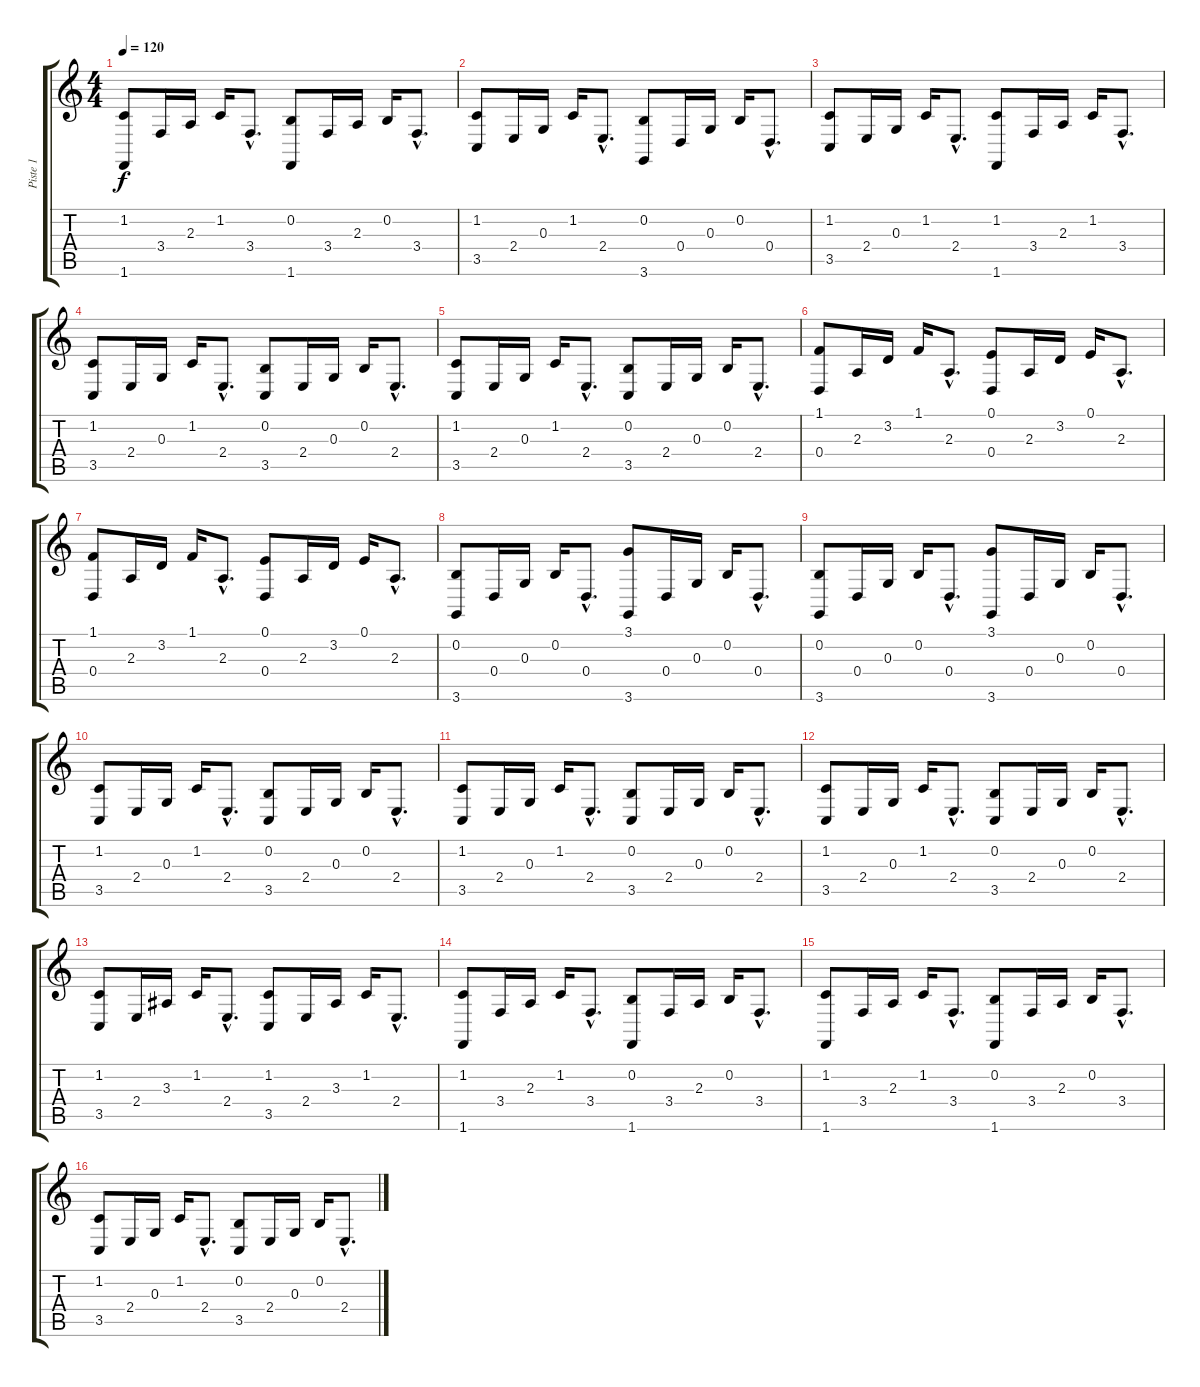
\track ("Piste 1" "Piste 1") {instrument pad8sweep}
\staff {score tabs}
\tuning (E4 B3 G3 D3 A2 E2) {hide}
\ts (4 4)
\tempo 120
\clef g2
\ks c
(1.2 1.6).8{dy f} 3.4.16 2.3.16 1.2.16 3.4{hac}.8{d} (0.2 1.6).8 3.4.16 2.3.16 0.2.16 3.4{hac}.8{d} |
(1.2 3.5).8 2.4.16 0.3.16 1.2.16 2.4{hac}.8{d} (0.2 3.6).8 0.4.16 0.3.16 0.2.16 0.4{hac}.8{d} |
(1.2 3.5).8 2.4.16 0.3.16 1.2.16 2.4{hac}.8{d} (1.2 1.6).8 3.4.16 2.3.16 1.2.16 3.4{hac}.8{d} |
(1.2 3.5).8 2.4.16 0.3.16 1.2.16 2.4{hac}.8{d} (0.2 3.5).8 2.4.16 0.3.16 0.2.16 2.4{hac}.8{d} |
(1.2 3.5).8 2.4.16 0.3.16 1.2.16 2.4{hac}.8{d} (0.2 3.5).8 2.4.16 0.3.16 0.2.16 2.4{hac}.8{d} |
(1.1 0.4).8 2.3.16 3.2.16 1.1.16 2.3{hac}.8{d} (0.1 0.4).8 2.3.16 3.2.16 0.1.16 2.3{hac}.8{d} |
(1.1 0.4).8 2.3.16 3.2.16 1.1.16 2.3{hac}.8{d} (0.1 0.4).8 2.3.16 3.2.16 0.1.16 2.3{hac}.8{d} |
(0.2 3.6).8 0.4.16 0.3.16 0.2.16 0.4{hac}.8{d} (3.1 3.6).8 0.4.16 0.3.16 0.2.16 0.4{hac}.8{d} |
(0.2 3.6).8 0.4.16 0.3.16 0.2.16 0.4{hac}.8{d} (3.1 3.6).8 0.4.16 0.3.16 0.2.16 0.4{hac}.8{d} |
(1.2 3.5).8 2.4.16 0.3.16 1.2.16 2.4{hac}.8{d} (0.2 3.5).8 2.4.16 0.3.16 0.2.16 2.4{hac}.8{d} |
(1.2 3.5).8 2.4.16 0.3.16 1.2.16 2.4{hac}.8{d} (0.2 3.5).8 2.4.16 0.3.16 0.2.16 2.4{hac}.8{d} |
(1.2 3.5).8 2.4.16 0.3.16 1.2.16 2.4{hac}.8{d} (0.2 3.5).8 2.4.16 0.3.16 0.2.16 2.4{hac}.8{d} |
(1.2 3.5).8 2.4.16 3.3.16 1.2.16 2.4{hac}.8{d} (1.2 3.5).8 2.4.16 3.3.16 1.2.16 2.4{hac}.8{d} |
(1.2 1.6).8 3.4.16 2.3.16 1.2.16 3.4{hac}.8{d} (0.2 1.6).8 3.4.16 2.3.16 0.2.16 3.4{hac}.8{d} |
(1.2 1.6).8 3.4.16 2.3.16 1.2.16 3.4{hac}.8{d} (0.2 1.6).8 3.4.16 2.3.16 0.2.16 3.4{hac}.8{d} |
(1.2 3.5).8 2.4.16 0.3.16 1.2.16 2.4{hac}.8{d} (0.2 3.5).8 2.4.16 0.3.16 0.2.16 2.4{hac}.8{d}
